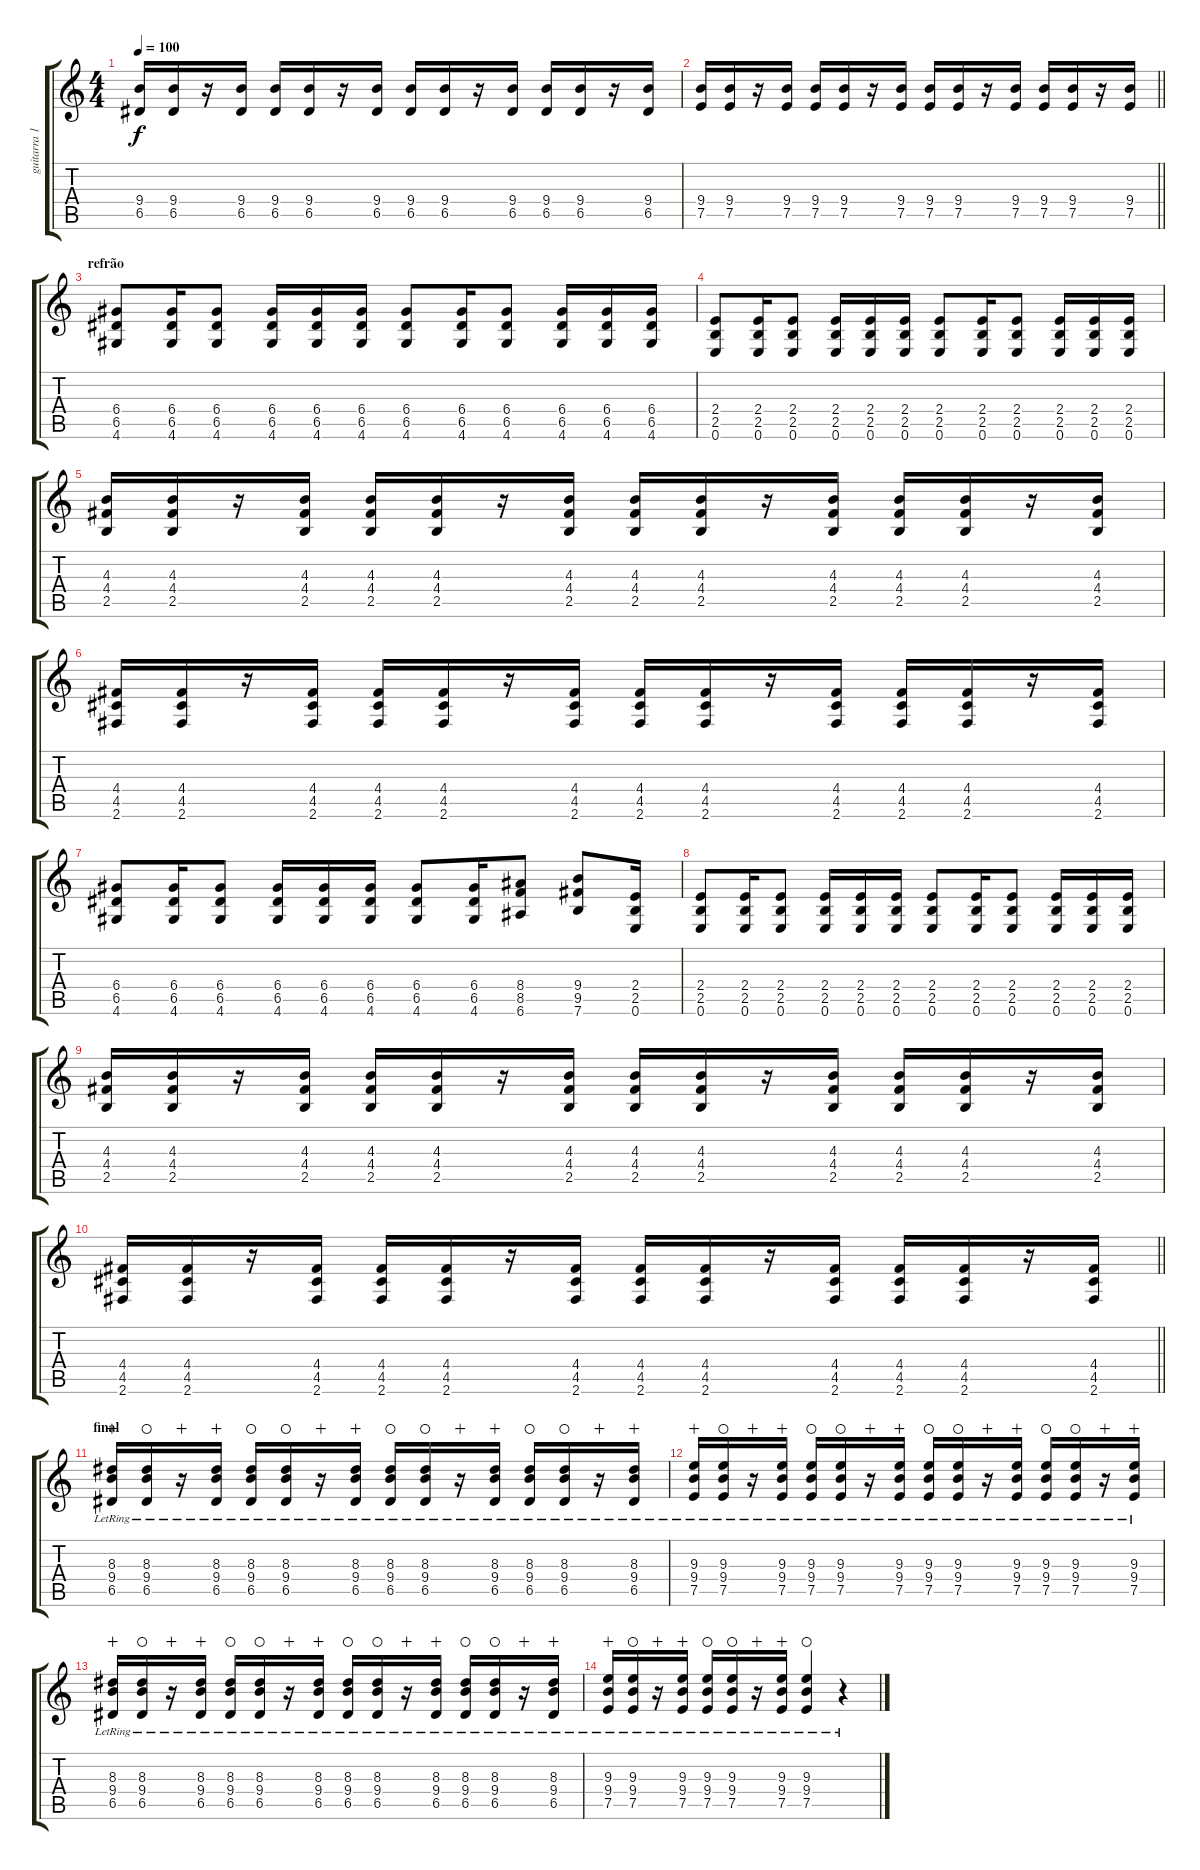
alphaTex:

\track ("guitarra 1" "guitarra 1") {instrument overdrivenguitar}
\staff {score tabs}
\tuning (E4 B3 G3 D3 A2 E2) {hide}
\ts (4 4)
\tempo 100
\clef g2
\ks c
(9.4 6.5).16{dy f} (9.4 6.5).16 r.16 (9.4 6.5).16 (9.4 6.5).16 (9.4 6.5).16 r.16 (9.4 6.5).16 (9.4 6.5).16 (9.4 6.5).16 r.16 (9.4 6.5).16 (9.4 6.5).16 (9.4 6.5).16 r.16 (9.4 6.5).16 |
\barLineRight lightlight
(9.4 7.5).16 (9.4 7.5).16 r.16 (9.4 7.5).16 (9.4 7.5).16 (9.4 7.5).16 r.16 (9.4 7.5).16 (9.4 7.5).16 (9.4 7.5).16 r.16 (9.4 7.5).16 (9.4 7.5).16 (9.4 7.5).16 r.16 (9.4 7.5).16 |
\section ("" "refrão")
(6.4 6.5 4.6).8 (6.4 6.5 4.6).16 (6.4 6.5 4.6).8 (6.4 6.5 4.6).16 (6.4 6.5 4.6).16 (6.4 6.5 4.6).16 (6.4 6.5 4.6).8 (6.4 6.5 4.6).16 (6.4 6.5 4.6).8 (6.4 6.5 4.6).16 (6.4 6.5 4.6).16 (6.4 6.5 4.6).16 |
(2.4 2.5 0.6).8 (2.4 2.5 0.6).16 (2.4 2.5 0.6).8 (2.4 2.5 0.6).16 (2.4 2.5 0.6).16 (2.4 2.5 0.6).16 (2.4 2.5 0.6).8 (2.4 2.5 0.6).16 (2.4 2.5 0.6).8 (2.4 2.5 0.6).16 (2.4 2.5 0.6).16 (2.4 2.5 0.6).16 |
(4.3 4.4 2.5).16 (4.3 4.4 2.5).16 r.16 (4.3 4.4 2.5).16 (4.3 4.4 2.5).16 (4.3 4.4 2.5).16 r.16 (4.3 4.4 2.5).16 (4.3 4.4 2.5).16 (4.3 4.4 2.5).16 r.16 (4.3 4.4 2.5).16 (4.3 4.4 2.5).16 (4.3 4.4 2.5).16 r.16 (4.3 4.4 2.5).16 |
(4.4 4.5 2.6).16 (4.4 4.5 2.6).16 r.16 (4.4 4.5 2.6).16 (4.4 4.5 2.6).16 (4.4 4.5 2.6).16 r.16 (4.4 4.5 2.6).16 (4.4 4.5 2.6).16 (4.4 4.5 2.6).16 r.16 (4.4 4.5 2.6).16 (4.4 4.5 2.6).16 (4.4 4.5 2.6).16 r.16 (4.4 4.5 2.6).16 |
(6.4 6.5 4.6).8 (6.4 6.5 4.6).16 (6.4 6.5 4.6).8 (6.4 6.5 4.6).16 (6.4 6.5 4.6).16 (6.4 6.5 4.6).16 (6.4 6.5 4.6).8 (6.4 6.5 4.6).16 (8.4 8.5 6.6).8 (9.4 9.5 7.6).8 (2.4 2.5 0.6).16 |
(2.4 2.5 0.6).8 (2.4 2.5 0.6).16 (2.4 2.5 0.6).8 (2.4 2.5 0.6).16 (2.4 2.5 0.6).16 (2.4 2.5 0.6).16 (2.4 2.5 0.6).8 (2.4 2.5 0.6).16 (2.4 2.5 0.6).8 (2.4 2.5 0.6).16 (2.4 2.5 0.6).16 (2.4 2.5 0.6).16 |
(4.3 4.4 2.5).16 (4.3 4.4 2.5).16 r.16 (4.3 4.4 2.5).16 (4.3 4.4 2.5).16 (4.3 4.4 2.5).16 r.16 (4.3 4.4 2.5).16 (4.3 4.4 2.5).16 (4.3 4.4 2.5).16 r.16 (4.3 4.4 2.5).16 (4.3 4.4 2.5).16 (4.3 4.4 2.5).16 r.16 (4.3 4.4 2.5).16 |
\barLineRight lightlight
(4.4 4.5 2.6).16 (4.4 4.5 2.6).16 r.16 (4.4 4.5 2.6).16 (4.4 4.5 2.6).16 (4.4 4.5 2.6).16 r.16 (4.4 4.5 2.6).16 (4.4 4.5 2.6).16 (4.4 4.5 2.6).16 r.16 (4.4 4.5 2.6).16 (4.4 4.5 2.6).16 (4.4 4.5 2.6).16 r.16 (4.4 4.5 2.6).16 |
\section ("" "final")
(8.3{lr} 9.4{lr} 6.5{lr}).16{volume 16 instrument electricguitarclean wahc} (8.3{lr} 9.4{lr} 6.5{lr}).16{waho} r.16{wahc} (8.3{lr} 9.4{lr} 6.5{lr}).16{wahc} (8.3{lr} 9.4{lr} 6.5{lr}).16{waho} (8.3{lr} 9.4{lr} 6.5{lr}).16{waho} r.16{wahc} (8.3{lr} 9.4{lr} 6.5{lr}).16{wahc} (8.3{lr} 9.4{lr} 6.5{lr}).16{waho} (8.3{lr} 9.4{lr} 6.5{lr}).16{waho} r.16{wahc} (8.3{lr} 9.4{lr} 6.5{lr}).16{wahc} (8.3{lr} 9.4{lr} 6.5{lr}).16{waho} (8.3{lr} 9.4{lr} 6.5{lr}).16{waho} r.16{wahc} (8.3{lr} 9.4{lr} 6.5{lr}).16{wahc} |
(9.3{lr} 9.4{lr} 7.5{lr}).16{wahc} (9.3{lr} 9.4{lr} 7.5{lr}).16{waho} r.16{wahc} (9.3{lr} 9.4{lr} 7.5{lr}).16{wahc} (9.3{lr} 9.4{lr} 7.5{lr}).16{waho} (9.3{lr} 9.4{lr} 7.5{lr}).16{waho} r.16{wahc} (9.3{lr} 9.4{lr} 7.5{lr}).16{wahc} (9.3{lr} 9.4{lr} 7.5{lr}).16{waho} (9.3{lr} 9.4{lr} 7.5{lr}).16{waho} r.16{wahc} (9.3{lr} 9.4{lr} 7.5{lr}).16{wahc} (9.3{lr} 9.4{lr} 7.5{lr}).16{waho} (9.3{lr} 9.4{lr} 7.5{lr}).16{waho} r.16{wahc} (9.3{lr} 9.4{lr} 7.5{lr}).16{wahc} |
(8.3{lr} 9.4{lr} 6.5{lr}).16{wahc} (8.3{lr} 9.4{lr} 6.5{lr}).16{waho} r.16{wahc} (8.3{lr} 9.4{lr} 6.5{lr}).16{wahc} (8.3{lr} 9.4{lr} 6.5{lr}).16{waho} (8.3{lr} 9.4{lr} 6.5{lr}).16{waho} r.16{wahc} (8.3{lr} 9.4{lr} 6.5{lr}).16{wahc} (8.3{lr} 9.4{lr} 6.5{lr}).16{waho} (8.3{lr} 9.4{lr} 6.5{lr}).16{waho} r.16{wahc} (8.3{lr} 9.4{lr} 6.5{lr}).16{wahc} (8.3{lr} 9.4{lr} 6.5{lr}).16{waho} (8.3{lr} 9.4{lr} 6.5{lr}).16{waho} r.16{wahc} (8.3{lr} 9.4{lr} 6.5{lr}).16{wahc} |
(9.3{lr} 9.4{lr} 7.5{lr}).16{wahc} (9.3{lr} 9.4{lr} 7.5{lr}).16{waho} r.16{wahc} (9.3{lr} 9.4{lr} 7.5{lr}).16{wahc} (9.3{lr} 9.4{lr} 7.5{lr}).16{waho} (9.3{lr} 9.4{lr} 7.5{lr}).16{waho} r.16{wahc} (9.3{lr} 9.4{lr} 7.5{lr}).16{wahc} (9.3{lr} 9.4{lr} 7.5{lr}).4{waho} r.4
